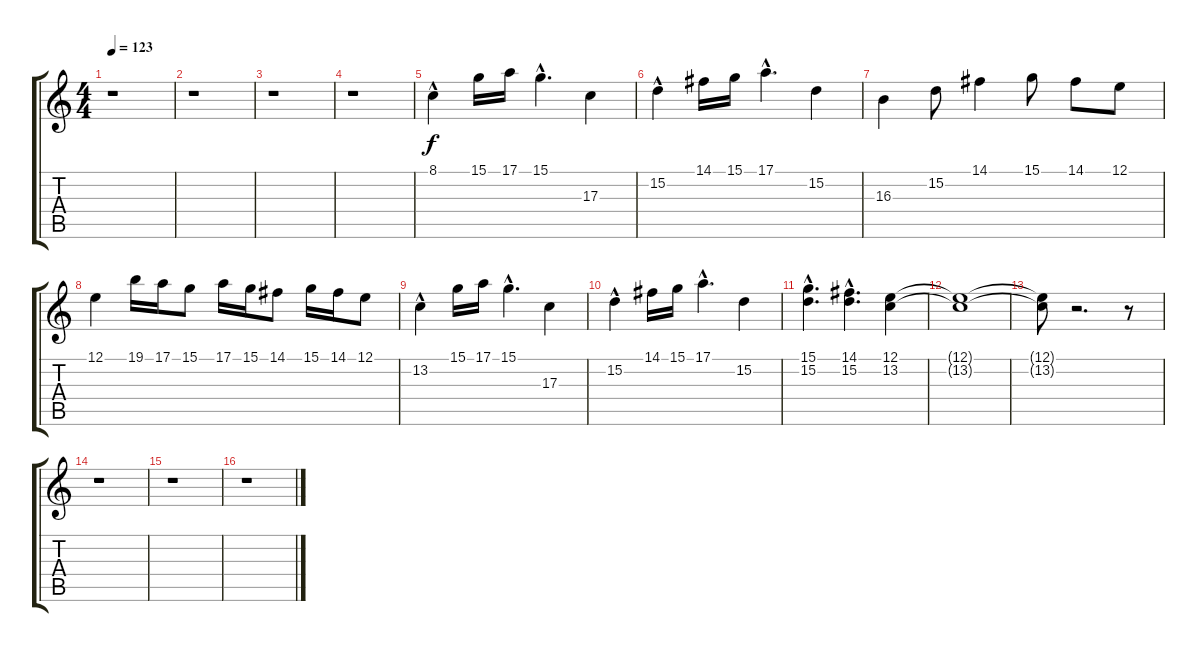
\track "" {instrument synthbrass1}
\staff {score tabs}
\tuning (E4 B3 G3 D3 A2 E2) {hide}
\ts (4 4)
\tempo 123
\clef g2
\ks c
r.1{dy f} |
r.1 |
r.1 |
r.1 |
8.1{hac}.4 15.1.16 17.1.16 15.1{hac}.4{d} 17.3.4 |
15.2{hac}.4 14.1.16 15.1.16 17.1{hac}.4{d} 15.2.4 |
16.3.4 15.2.8 14.1.4 15.1.8 14.1.8 12.1.8 |
12.1.4 19.1.16 17.1.16 15.1.8 17.1.16 15.1.16 14.1.8 15.1.16 14.1.16 12.1.8 |
13.2{hac}.4 15.1.16 17.1.16 15.1{hac}.4{d} 17.3.4 |
15.2{hac}.4 14.1.16 15.1.16 17.1{hac}.4{d} 15.2.4 |
(15.1{hac} 15.2{hac}).4{d} (14.1{hac} 15.2{hac}).4{d} (12.1 13.2).4 |
(12.1{t} 13.2{t}).1 |
(12.1{t} 13.2{t}).8 r.2{d} r.8 |
r.1 |
r.1 |
r.1
